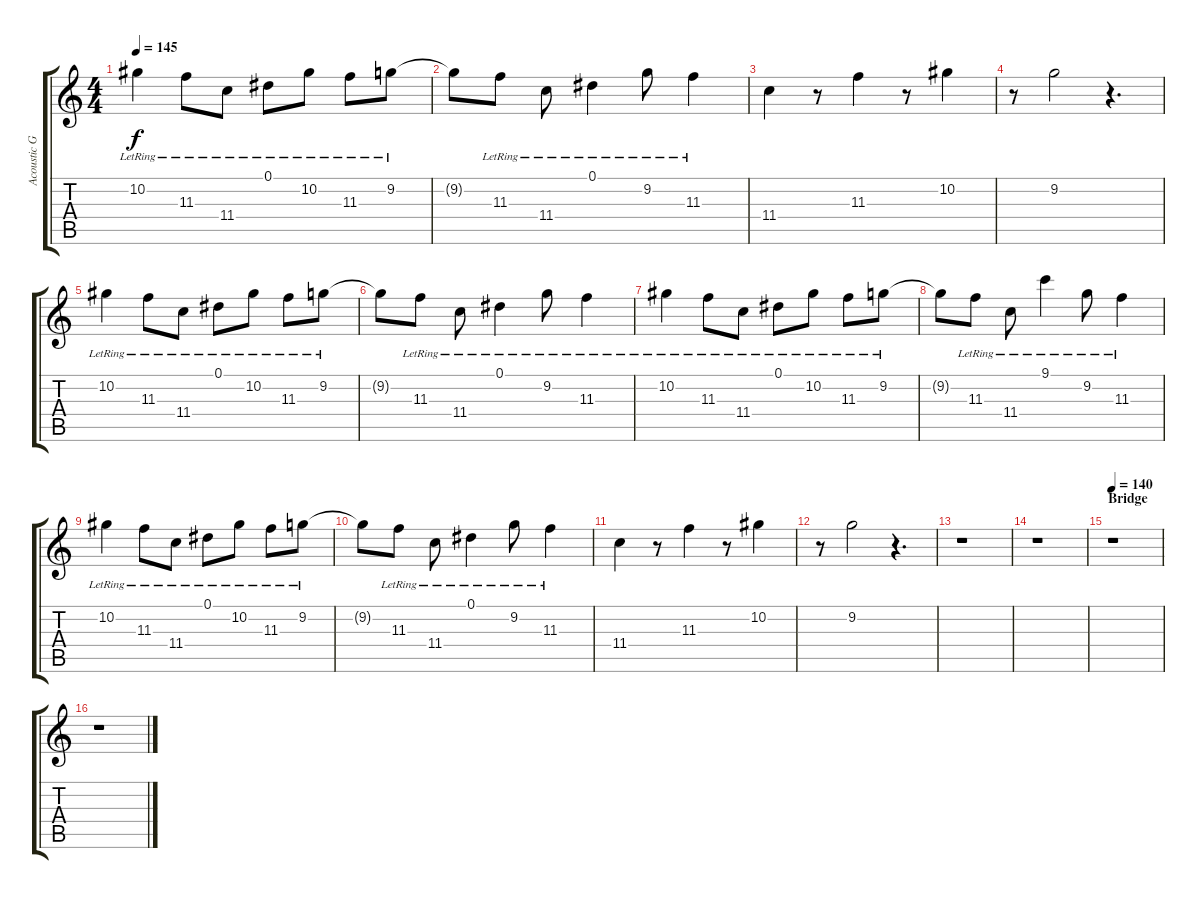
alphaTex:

\track ("Acoustic Guitar" "Acoustic G") {instrument acousticguitarsteel}
\staff {score tabs}
\tuning (Eb4 Bb3 Gb3 Db3 Ab2 Eb2) {hide}
\ts (4 4)
\tempo 145
\clef g2
\ks c
10.2{lr}.4{dy f} 11.3{lr}.8 11.4{lr}.8 0.1{lr}.8 10.2{lr}.8 11.3{lr}.8 9.2{lr}.8 |
9.2{t}.8 11.3{lr}.8 11.4{lr}.8 0.1{lr}.4 9.2{lr}.8 11.3{lr}.4 |
11.4.4 r.8 11.3.4 r.8 10.2.4 |
r.8 9.2.2 r.4{d} |
10.2{lr}.4 11.3{lr}.8 11.4{lr}.8 0.1{lr}.8 10.2{lr}.8 11.3{lr}.8 9.2{lr}.8 |
9.2{t}.8 11.3{lr}.8 11.4{lr}.8 0.1{lr}.4 9.2{lr}.8 11.3{lr}.4 |
10.2{lr}.4 11.3{lr}.8 11.4{lr}.8 0.1{lr}.8 10.2{lr}.8 11.3{lr}.8 9.2{lr}.8 |
9.2{t}.8 11.3{lr}.8 11.4{lr}.8 9.1{lr}.4 9.2{lr}.8 11.3{lr}.4 |
10.2{lr}.4 11.3{lr}.8 11.4{lr}.8 0.1{lr}.8 10.2{lr}.8 11.3{lr}.8 9.2{lr}.8 |
9.2{t}.8 11.3{lr}.8 11.4{lr}.8 0.1{lr}.4 9.2{lr}.8 11.3{lr}.4 |
11.4.4 r.8 11.3.4 r.8 10.2.4 |
r.8 9.2.2 r.4{d} |
r.1 |
r.1 |
\section ("" "Bridge")
\tempo 140
r.1 |
r.1
